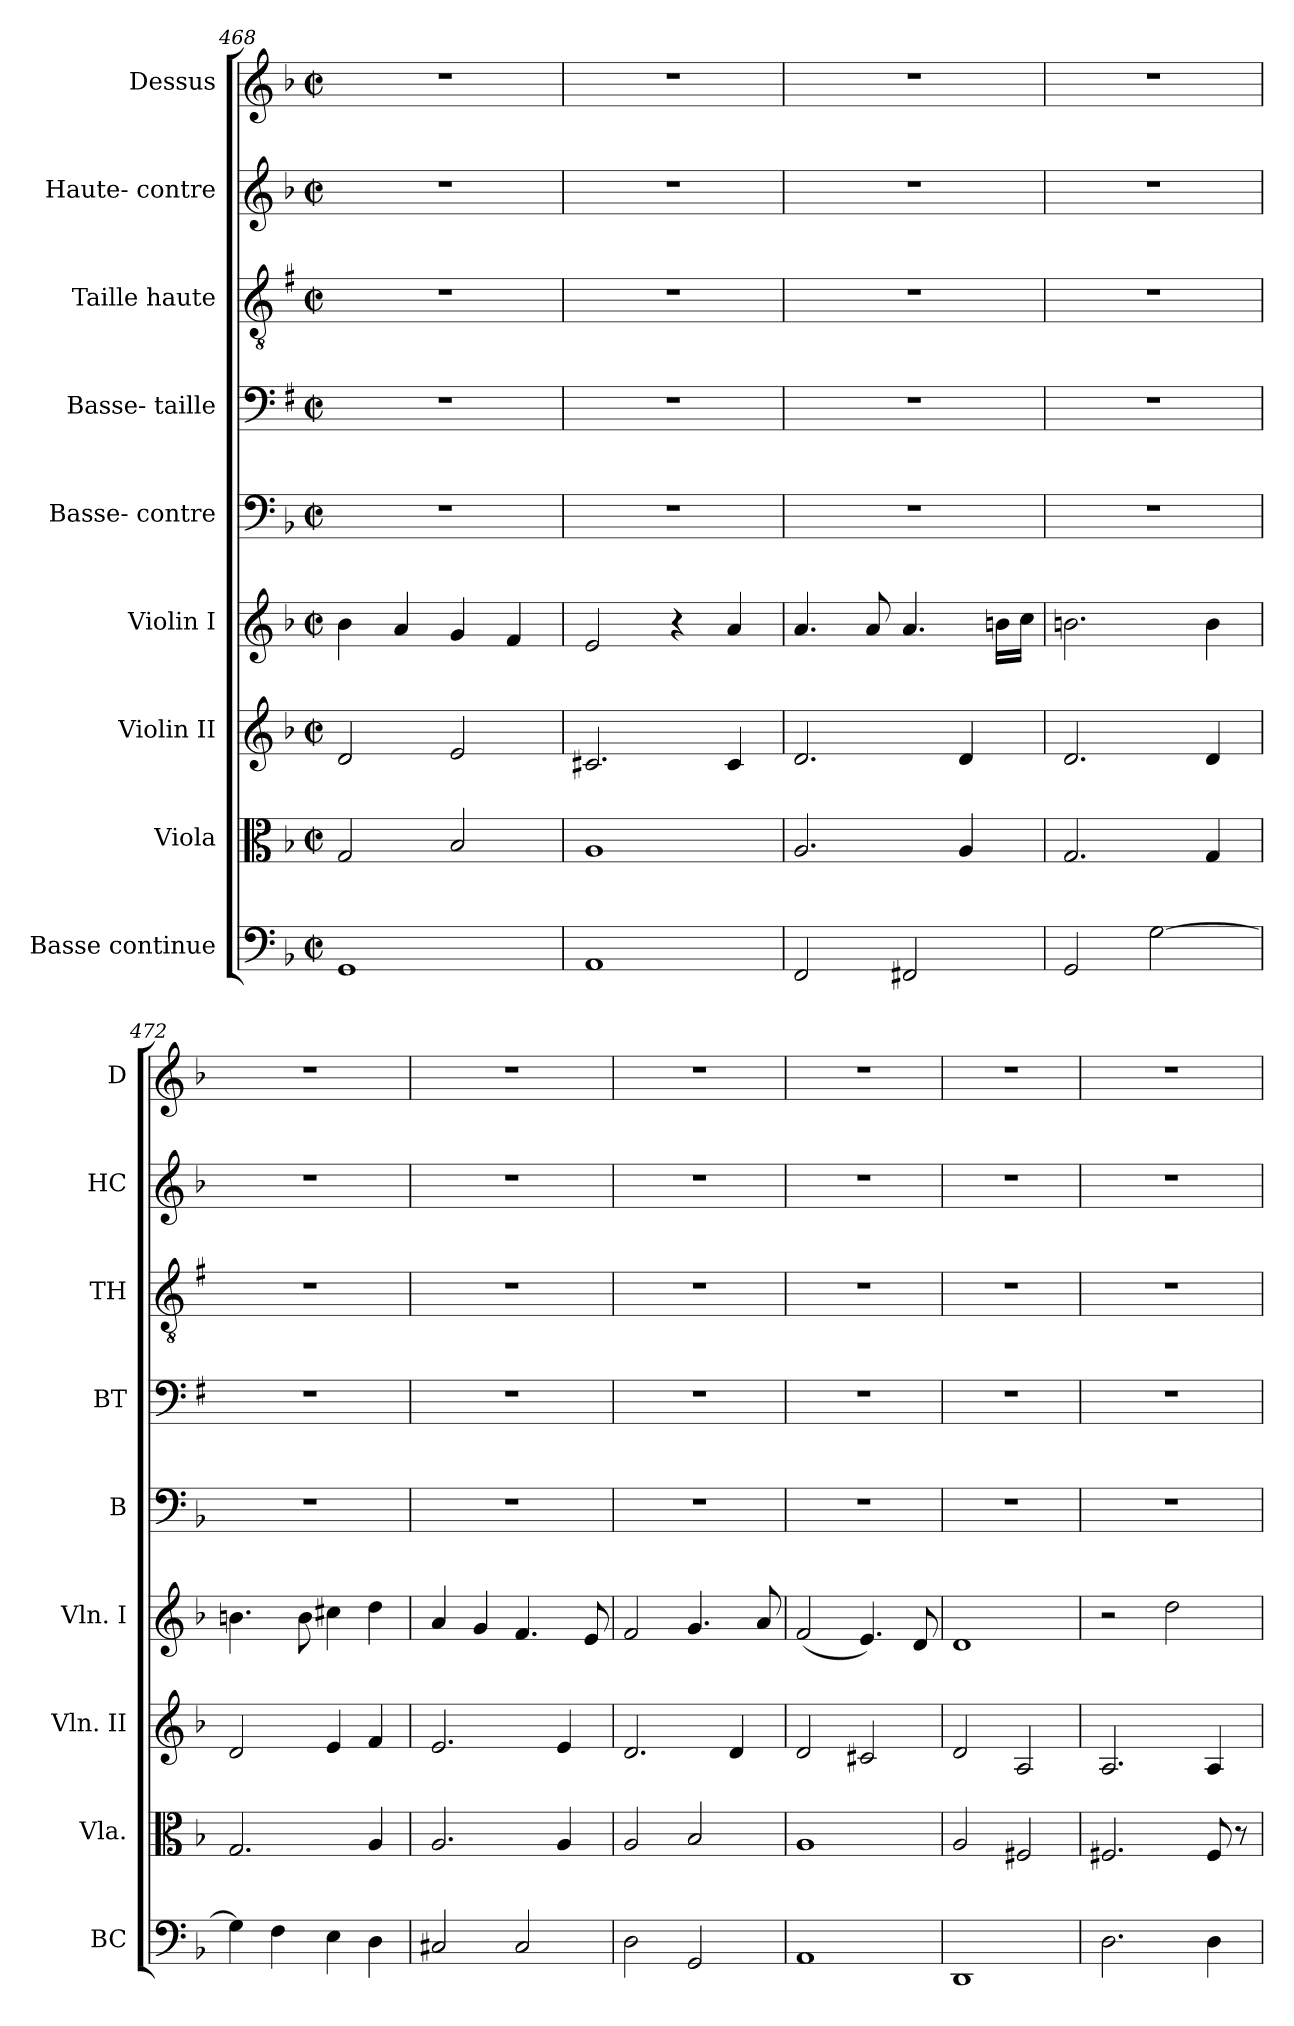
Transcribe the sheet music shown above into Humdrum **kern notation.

**kern	**kern	**kern	**kern	**kern	**kern	**kern	**kern	**kern
*part9	*part8	*part7	*part6	*part5	*part4	*part3	*part2	*part1
*staff9	*staff8	*staff7	*staff6	*staff5	*staff4	*staff3	*staff2	*staff1
*I"Basse  continue	*I"Viola	*I"Violin II	*I"Violin I	*I"Basse- contre	*I"Basse- taille	*I"Taille haute	*I"Haute- contre	*I"Dessus
*I'BC	*I'Vla.	*I'Vln. II	*I'Vln. I	*I'B	*I'BT	*I'TH	*I'HC	*I'D
!!LO:LB:g=z
*clefF4	*clefC3	*clefG2	*clefG2	*clefF4	*clefF4	*clefGv2	*clefG2	*clefG2
*	*	*	*	*	*ITrd1c2	*ITrd1c2	*	*
*k[b-]	*k[b-]	*k[b-]	*k[b-]	*k[b-]	*k[b-]	*k[b-]	*k[b-]	*k[b-]
*F:	*F:	*F:	*F:	*F:	*F:	*F:	*F:	*F:
*M2/2	*M2/2	*M2/2	*M2/2	*M2/2	*M2/2	*M2/2	*M2/2	*M2/2
*met(c|)	*met(c|)	*met(c|)	*met(c|)	*met(c|)	*met(c|)	*met(c|)	*met(c|)	*met(c|)
=468	=468	=468	=468	=468	=468	=468	=468	=468
1GG	2G/	2d/	4b-\	1r	1r	1r	1r	1r
.	.	.	4a/	.	.	.	.	.
.	2B-/	2e/	4g/	.	.	.	.	.
.	.	.	4f/	.	.	.	.	.
=469	=469	=469	=469	=469	=469	=469	=469	=469
1AA	1A	2.c#X/	2e>/	1r	1r	1r	1r	1r
.	.	.	4r	.	.	.	.	.
.	.	4c#/	4a/	.	.	.	.	.
=470	=470	=470	=470	=470	=470	=470	=470	=470
2FF/	2.A/	2.d/	4.a/	1r	1r	1r	1r	1r
.	.	.	8a/	.	.	.	.	.
2FF#X/	.	.	4.a/	.	.	.	.	.
.	4A/	4d/	.	.	.	.	.	.
.	.	.	16bn\LL	.	.	.	.	.
.	.	.	16cc\JJ	.	.	.	.	.
=471	=471	=471	=471	=471	=471	=471	=471	=471
2GG/	2.G/	2.d/	2.bn\	1r	1r	1r	1r	1r
[2G\	.	.	.	.	.	.	.	.
.	4G/	4d/	4b\	.	.	.	.	.
=472	=472	=472	=472	=472	=472	=472	=472	=472
4G\]	2.G/	2d/	4.bn\	1r	1r	1r	1r	1r
4F\	.	.	.	.	.	.	.	.
.	.	.	8b\	.	.	.	.	.
4E\	.	4e/	4cc#X\	.	.	.	.	.
4D\	4A/	4f/	4dd\	.	.	.	.	.
=473	=473	=473	=473	=473	=473	=473	=473	=473
2C#X/	2.A/	2.e/	4a/	1r	1r	1r	1r	1r
.	.	.	4g/	.	.	.	.	.
2C#/	.	.	4.f>/	.	.	.	.	.
.	4A/	4e/	.	.	.	.	.	.
.	.	.	8e/	.	.	.	.	.
=474	=474	=474	=474	=474	=474	=474	=474	=474
2D\	2A/	2.d/	2f/	1r	1r	1r	1r	1r
2GG/	2B-/	.	4.g/	.	.	.	.	.
.	.	4d/	.	.	.	.	.	.
.	.	.	8a/	.	.	.	.	.
!!LO:PB:g=z
=475	=475	=475	=475	=475	=475	=475	=475	=475
1AA	1A	2d/	(<2f/	1r	1r	1r	1r	1r
.	.	2c#X>/	4.e>/)	.	.	.	.	.
.	.	.	8d/	.	.	.	.	.
=476	=476	=476	=476	=476	=476	=476	=476	=476
1DD	2A/	2d/	1d	1r	1r	1r	1r	1r
.	2F#X/	2A/	.	.	.	.	.	.
=477	=477	=477	=477	=477	=477	=477	=477	=477
2.D\	2.F#X/	2.A/	2r	1r	1r	1r	1r	1r
.	.	.	2dd\	.	.	.	.	.
4D\	8F#/	4A/	.	.	.	.	.	.
.	8r	.	.	.	.	.	.	.
=	=	=	=	=	=	=	=	=
*-	*-	*-	*-	*-	*-	*-	*-	*-
